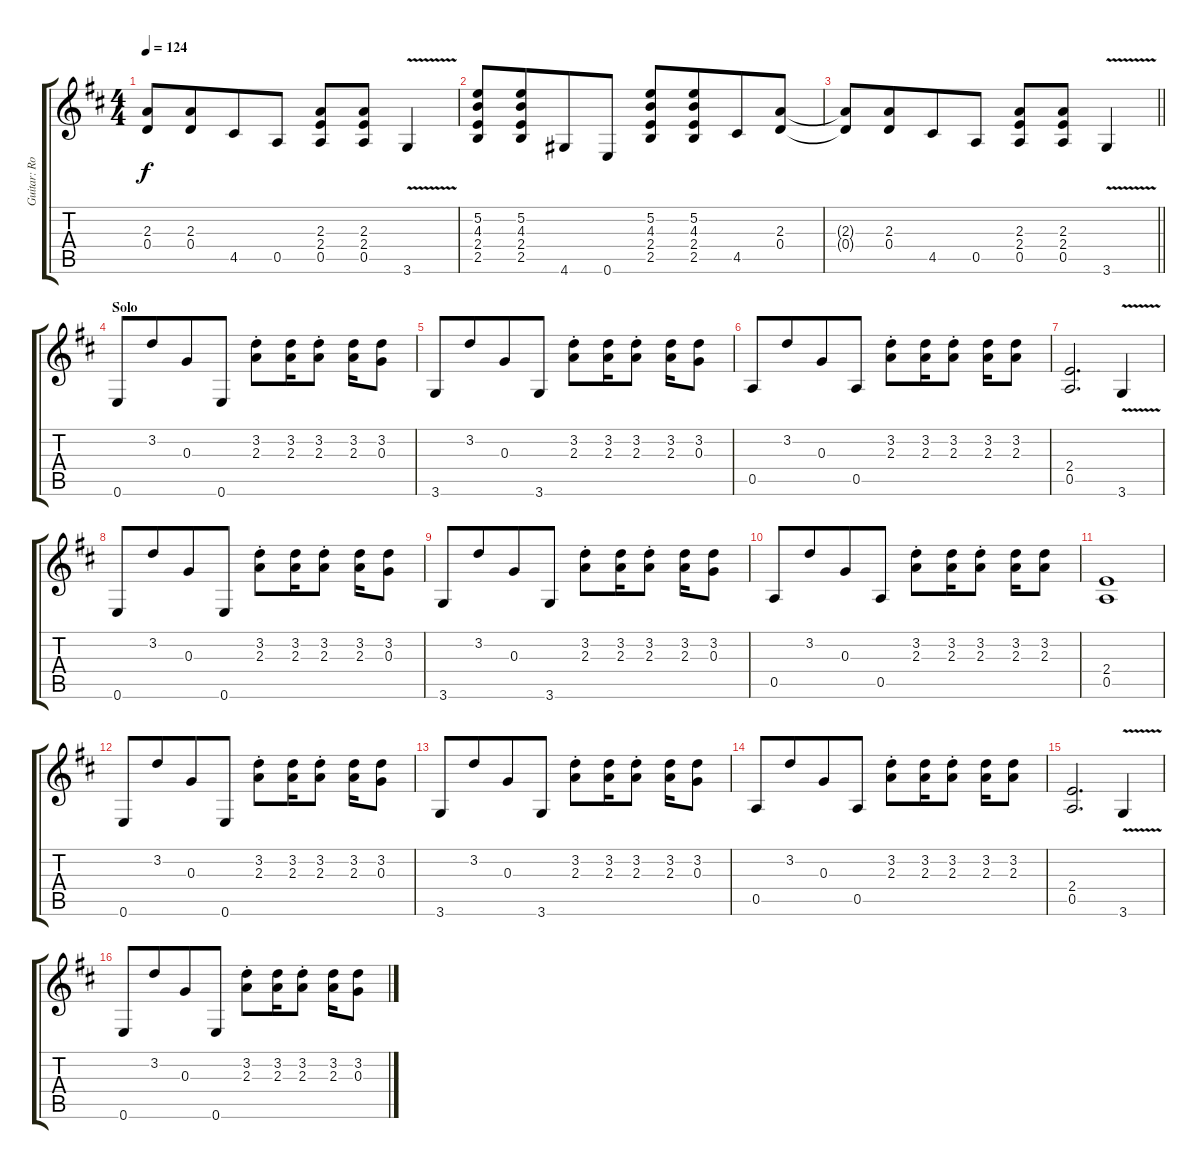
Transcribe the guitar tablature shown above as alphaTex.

\track ("Guitar: Robbin" "Guitar: Ro") {instrument distortionguitar}
\staff {score tabs}
\tuning (E4 B3 G3 D3 A2 E2) {hide}
\ts (4 4)
\tempo 124
\clef g2
\ks d
(2.3{t} 0.4{t}).8{dy f} (2.3 0.4).8{beam merge} 4.5.8 0.5.8 (2.3 2.4 0.5).8 (2.3 2.4 0.5).8 3.6{v}.4 |
(5.2 4.3 2.4 2.5).8 (5.2 4.3 2.4 2.5).8{beam merge} 4.6.8 0.6.8 (5.2 4.3 2.4 2.5).8 (5.2 4.3 2.4 2.5).8{beam merge} 4.5.8 (2.3 0.4).8 |
\barLineRight lightlight
(2.3{t} 0.4{t}).8 (2.3 0.4).8{beam merge} 4.5.8 0.5.8 (2.3 2.4 0.5).8 (2.3 2.4 0.5).8 3.6{v}.4 |
\section ("" "Solo")
0.6.8 3.2.8{beam merge} 0.3.8 0.6.8 (3.2{st} 2.3{st}).8 (3.2 2.3).16 (3.2{st} 2.3{st}).8 (3.2 2.3).16 (3.2 0.3).8 |
3.6.8 3.2.8{beam merge} 0.3.8 3.6.8 (3.2{st} 2.3{st}).8 (3.2 2.3).16 (3.2{st} 2.3{st}).8 (3.2 2.3).16 (3.2 0.3).8 |
0.5.8 3.2.8{beam merge} 0.3.8 0.5.8 (3.2{st} 2.3{st}).8 (3.2 2.3).16 (3.2{st} 2.3{st}).8 (3.2 2.3).16 (3.2 2.3).8 |
(2.4 0.5).2{d} 3.6{v}.4 |
0.6.8 3.2.8{beam merge} 0.3.8 0.6.8 (3.2{st} 2.3{st}).8 (3.2 2.3).16 (3.2{st} 2.3{st}).8 (3.2 2.3).16 (3.2 0.3).8 |
3.6.8 3.2.8{beam merge} 0.3.8 3.6.8 (3.2{st} 2.3{st}).8 (3.2 2.3).16 (3.2{st} 2.3{st}).8 (3.2 2.3).16 (3.2 0.3).8 |
0.5.8 3.2.8{beam merge} 0.3.8 0.5.8 (3.2{st} 2.3{st}).8 (3.2 2.3).16 (3.2{st} 2.3{st}).8 (3.2 2.3).16 (3.2 2.3).8 |
(2.4 0.5).1 |
0.6.8 3.2.8{beam merge} 0.3.8 0.6.8 (3.2{st} 2.3{st}).8 (3.2 2.3).16 (3.2{st} 2.3{st}).8 (3.2 2.3).16 (3.2 0.3).8 |
3.6.8 3.2.8{beam merge} 0.3.8 3.6.8 (3.2{st} 2.3{st}).8 (3.2 2.3).16 (3.2{st} 2.3{st}).8 (3.2 2.3).16 (3.2 0.3).8 |
0.5.8 3.2.8{beam merge} 0.3.8 0.5.8 (3.2{st} 2.3{st}).8 (3.2 2.3).16 (3.2{st} 2.3{st}).8 (3.2 2.3).16 (3.2 2.3).8 |
(2.4 0.5).2{d} 3.6{v}.4 |
0.6.8 3.2.8{beam merge} 0.3.8 0.6.8 (3.2{st} 2.3{st}).8 (3.2 2.3).16 (3.2{st} 2.3{st}).8 (3.2 2.3).16 (3.2 0.3).8
